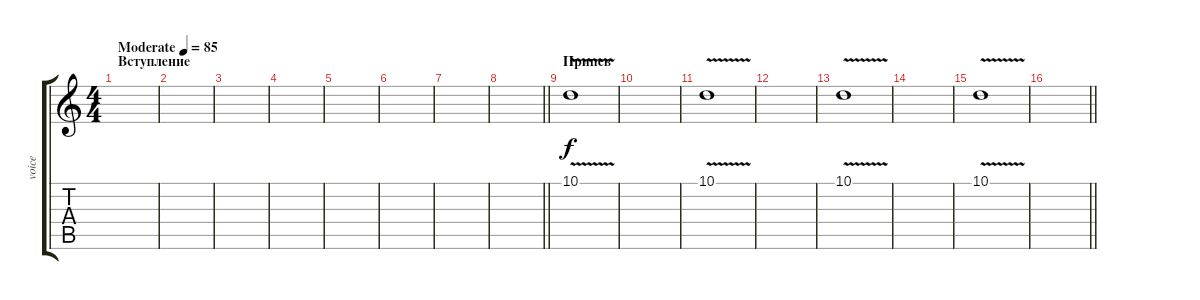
\track ("voice" "voice") {instrument lead6voice}
\staff {score tabs}
\tuning (E4 B3 G3 D3 A2 E2) {hide}
\ts (4 4)
\section ("" "Вступление")
\tempo (85 "Moderate")
\clef g2
\ks c
|
|
|
|
|
|
|
\barLineRight lightlight
|
\section ("" "Припев")
10.1{v}.1 |
|
10.1{v}.1 |
|
10.1{v}.1 |
|
10.1{v}.1 |
\barLineRight lightlight
